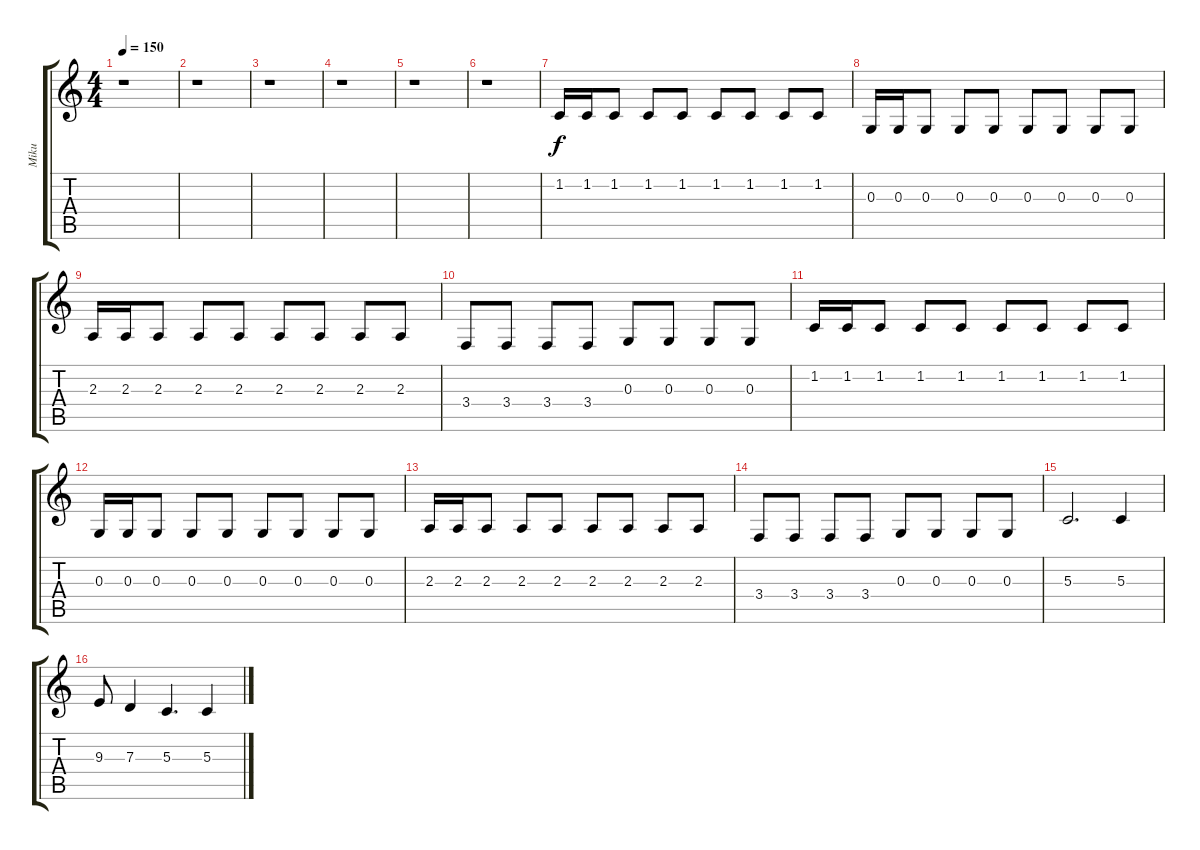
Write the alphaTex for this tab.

\track ("Miku" "Miku") {instrument altosax}
\staff {score tabs}
\tuning (E4 B3 G3 D3 A2 E2) {hide}
\ts (4 4)
\tempo 150
\clef g2
\ks c
r.1{dy f} |
r.1 |
r.1 |
r.1 |
r.1 |
r.1 |
1.2.16 1.2.16 1.2.8 1.2.8 1.2.8 1.2.8 1.2.8 1.2.8 1.2.8 |
0.3.16 0.3.16 0.3.8 0.3.8 0.3.8 0.3.8 0.3.8 0.3.8 0.3.8 |
2.3.16 2.3.16 2.3.8 2.3.8 2.3.8 2.3.8 2.3.8 2.3.8 2.3.8 |
3.4.8 3.4.8 3.4.8 3.4.8 0.3.8 0.3.8 0.3.8 0.3.8 |
1.2.16 1.2.16 1.2.8 1.2.8 1.2.8 1.2.8 1.2.8 1.2.8 1.2.8 |
0.3.16 0.3.16 0.3.8 0.3.8 0.3.8 0.3.8 0.3.8 0.3.8 0.3.8 |
2.3.16 2.3.16 2.3.8 2.3.8 2.3.8 2.3.8 2.3.8 2.3.8 2.3.8 |
3.4.8 3.4.8 3.4.8 3.4.8 0.3.8 0.3.8 0.3.8 0.3.8 |
5.3.2{d} 5.3.4 |
9.3.8 7.3.4 5.3.4{d} 5.3.4
